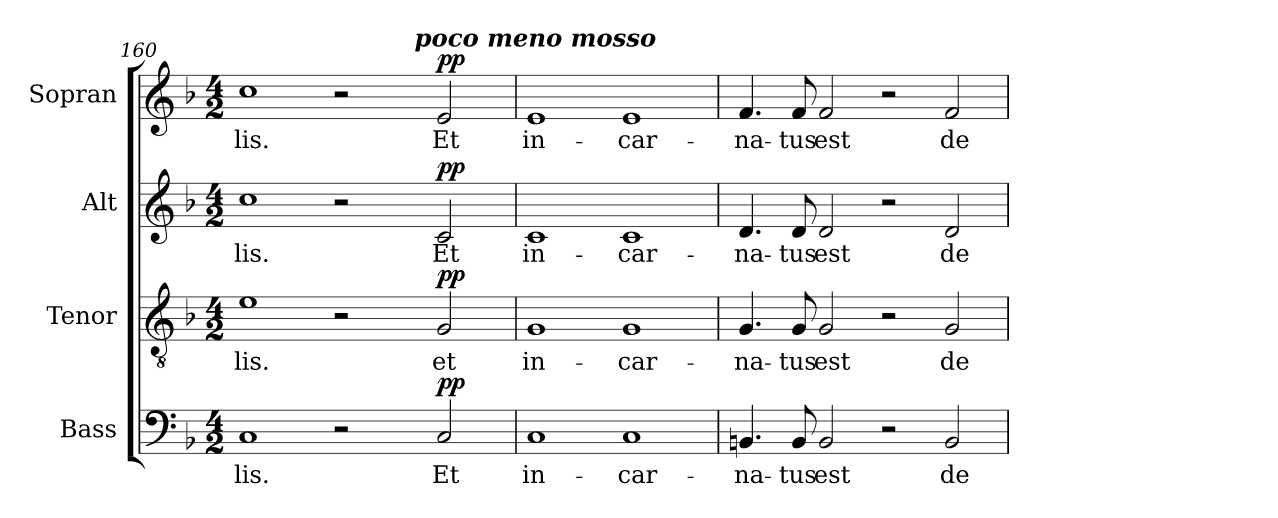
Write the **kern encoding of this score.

**kern	**text	**dynam	**kern	**text	**dynam	**kern	**text	**dynam	**kern	**text	**dynam
*part4	*part4	*part4	*part3	*part3	*part3	*part2	*part2	*part2	*part1	*part1	*part1
*staff4	*staff4	*staff4	*staff3	*staff3	*staff3	*staff2	*staff2	*staff2	*staff1	*staff1	*staff1
*I"Bass	*	*	*I"Tenor	*	*	*I"Alt	*	*	*I"Sopran	*	*
*I'B.	*	*	*I'T.	*	*	*I'A.	*	*	*I'S.	*	*
*clefF4	*	*	*clefGv2	*	*	*clefG2	*	*	*clefG2	*	*
*k[b-]	*	*	*k[b-]	*	*	*k[b-]	*	*	*k[b-]	*	*
*F:	*	*	*F:	*	*	*F:	*	*	*F:	*	*
*M4/2	*	*	*M4/2	*	*	*M4/2	*	*	*M4/2	*	*
=160	=160	=160	=160	=160	=160	=160	=160	=160	=160	=160	=160
!	!LO:LY:b	!	!	!LO:LY:b	!	!	!LO:LY:b	!	!	!LO:LY:b	!
*	*	*	*	*	*	*	*	*	*^	*	*
1C	-lis.	.	1e	-lis.	.	1cc	-lis.	.	1cc	1ryy	-lis.	.
2r	.	.	2r	.	.	2r	.	.	2r	4ryy	.	.
.	.	.	.	.	.	.	.	.	.	8ryy	.	.
.	.	.	.	.	.	.	.	.	.	32ryy	.	.
!	!	!	!	!	!	!	!	!	!	!LO:TX:a:Bi:t=poco meno mosso	!	!
.	.	.	.	.	.	.	.	.	.	2ryy	.	.
!	!LO:LY:b	!LO:DY:a	!	!LO:LY:b	!LO:DY:a	!	!LO:LY:b	!LO:DY:a	!	!	!LO:LY:b	!LO:DY:a
2C/	Et	pp	2G/	et	pp	2c/	Et	pp	2e/	.	Et	pp
.	.	.	.	.	.	.	.	.	.	16.ryy	.	.
=161	=161	=161	=161	=161	=161	=161	=161	=161	=161	=161	=161	=161
!	!LO:LY:b	!	!	!LO:LY:b	!	!	!LO:LY:b	!	!	!	!LO:LY:b	!
*	*	*	*	*	*	*	*	*	*v	*v	*	*
1C	in-	.	1G	in-	.	1c	in-	.	1e	in-	.
!	!LO:LY:b	!	!	!LO:LY:b	!	!	!LO:LY:b	!	!	!LO:LY:b	!
1C	-car-	.	1G	-car-	.	1c	-car-	.	1e	-car-	.
=162	=162	=162	=162	=162	=162	=162	=162	=162	=162	=162	=162
!	!LO:LY:b	!	!	!LO:LY:b	!	!	!LO:LY:b	!	!	!LO:LY:b	!
4.BBn/	-na-	.	4.G/	-na-	.	4.d/	-na-	.	4.f/	-na-	.
!	!LO:LY:b	!	!	!LO:LY:b	!	!	!LO:LY:b	!	!	!LO:LY:b	!
8BB/	-tus	.	8G/	-tus	.	8d/	-tus	.	8f/	-tus	.
!	!LO:LY:b	!	!	!LO:LY:b	!	!	!LO:LY:b	!	!	!LO:LY:b	!
2BB/	est	.	2G/	est	.	2d/	est	.	2f/	est	.
2r	.	.	2r	.	.	2r	.	.	2r	.	.
!	!LO:LY:b	!	!	!LO:LY:b	!	!	!LO:LY:b	!	!	!LO:LY:b	!
2BB/	de	.	2G/	de	.	2d/	de	.	2f/	de	.
=	=	=	=	=	=	=	=	=	=	=	=
*-	*-	*-	*-	*-	*-	*-	*-	*-	*-	*-	*-
